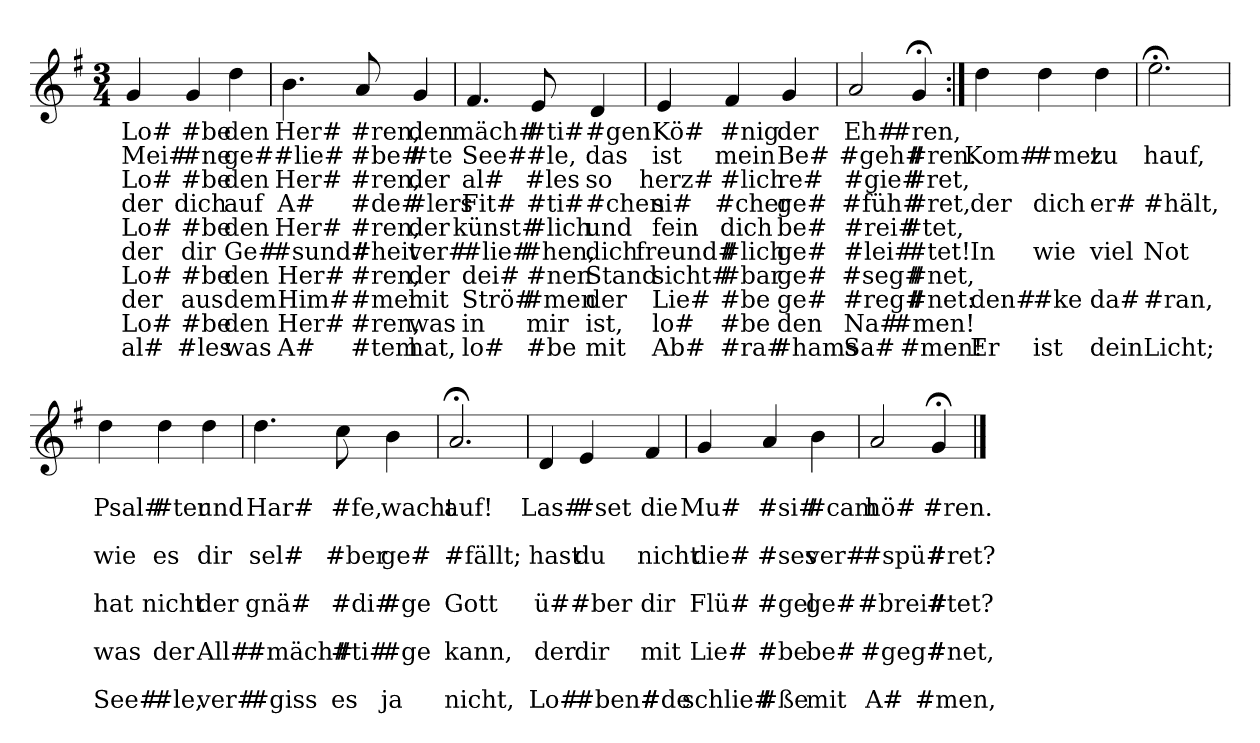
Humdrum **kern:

**kern	**text	**text	**text	**text	**text	**text	**text	**text	**text	**text
*part1	*part1	*part1	*part1	*part1	*part1	*part1	*part1	*part1	*part1	*part1
*staff1	*staff1	*staff1	*staff1	*staff1	*staff1	*staff1	*staff1	*staff1	*staff1	*staff1
*clefG2	*	*	*	*	*	*	*	*	*	*
*k[f#]	*	*	*	*	*	*	*	*	*	*
*M3/4	*	*	*	*	*	*	*	*	*	*
=	=	=	=	=	=	=	=	=	=	=
4g	Lo#	Mei#	Lo#	der	Lo#	der	Lo#	der	Lo#	al#
4g	#be	#ne	#be	dich	#be	dir	#be	aus	#be	#les
4dd	den	ge#	den	auf	den	Ge#	den	dem	den	was
=	=	=	=	=	=	=	=	=	=	=
4.b	Her#	#lie#	Her#	A#	Her#	#sund#	Her#	Him#	Her#	A#
8a	#ren,	#be#	#ren,	#de#	#ren,	#heit	#ren,	#mel	#ren,	#tem
4g	den	#te	der	#lers	der	ver#	der	mit	was	hat,
=	=	=	=	=	=	=	=	=	=	=
4.f#	mäch#	See#	al#	Fit#	künst#	#lie#	dei#	Strö#	in	lo#
8e	#ti#	#le,	#les	#ti#	#lich	#hen,	#nen	#men	mir	#be
4d	#gen	das	so	#chen	und	dich	Stand	der	ist,	mit
=	=	=	=	=	=	=	=	=	=	=
4e	Kö#	ist	herz#	si#	fein	freund#	sicht#	Lie#	lo#	Ab#
4f#	#nig	mein	#lich	#cher	dich	#lich	#bar	#be	#be	#ra#
4g	der	Be#	re#	ge#	be#	ge#	ge#	ge#	den	#hams
=	=	=	=	=	=	=	=	=	=	=
2a	Eh#	#geh#	#gie#	#füh#	#rei#	#lei#	#seg#	#reg#	Na#	Sa#
4g;<	#ren,	#ren.	#ret,	#ret,	#tet,	#tet!	#net,	#net:	#men!	#men!
=:|!	=:|!	=:|!	=:|!	=:|!	=:|!	=:|!	=:|!	=:|!	=:|!	=:|!
4dd	.	Kom#	.	der	.	In	.	den#	.	Er
4dd	.	#met	.	dich	.	wie	.	#ke	.	ist
4dd	.	zu	.	er#	.	viel	.	da#	.	dein
=	=	=	=	=	=	=	=	=	=	=
2.ee;<	.	hauf,	.	#hält,	.	Not	.	#ran,	.	Licht;
=	=	=	=	=	=	=	=	=	=	=
4dd	.	Psal#	.	wie	.	hat	.	was	.	See#
4dd	.	#ter	.	es	.	nicht	.	der	.	#le,
4dd	.	und	.	dir	.	der	.	All#	.	ver#
=	=	=	=	=	=	=	=	=	=	=
4.dd	.	Har#	.	sel#	.	gnä#	.	#mäch#	.	#giss
8cc	.	#fe,	.	#ber	.	#di#	.	#ti#	.	es
4b	.	wacht	.	ge#	.	#ge	.	#ge	.	ja
=	=	=	=	=	=	=	=	=	=	=
2.a;<	.	auf!	.	#fällt;	.	Gott	.	kann,	.	nicht,
=	=	=	=	=	=	=	=	=	=	=
4d	.	Las#	.	hast	.	ü#	.	der	.	Lo#
4e	.	#set	.	du	.	#ber	.	dir	.	#ben#
4f#	.	die	.	nicht	.	dir	.	mit	.	#de
=	=	=	=	=	=	=	=	=	=	=
4g	.	Mu#	.	die#	.	Flü#	.	Lie#	.	schlie#
4a	.	#si#	.	#ses	.	#gel	.	#be	.	#ße
4b	.	#cam	.	ver#	.	ge#	.	be#	.	mit
=	=	=	=	=	=	=	=	=	=	=
2a	.	hö#	.	#spü#	.	#brei#	.	#geg#	.	A#
4g;<	.	#ren.	.	#ret?	.	#tet?	.	#net,	.	#men,
==	==	==	==	==	==	==	==	==	==	==
*-	*-	*-	*-	*-	*-	*-	*-	*-	*-	*-
